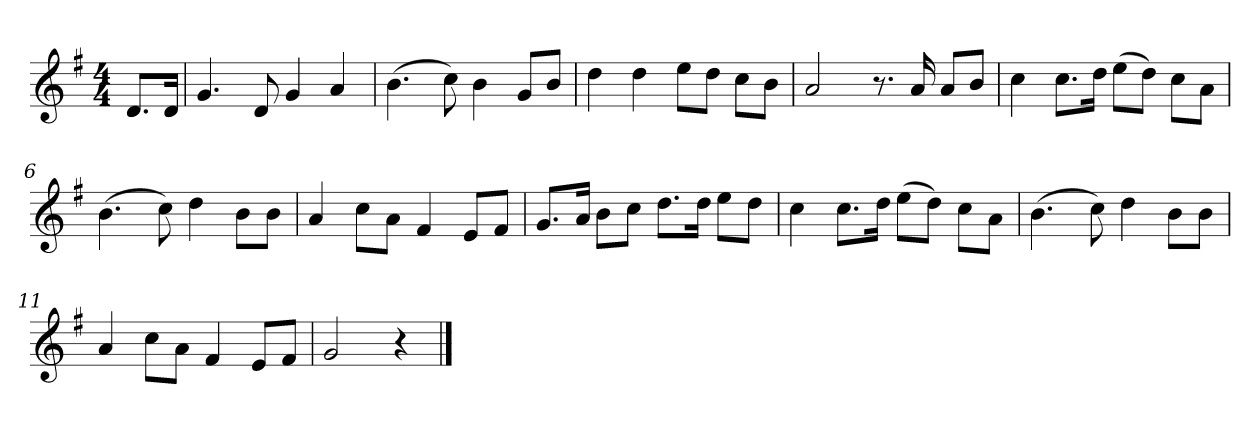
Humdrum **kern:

**kern
*part1
*staff1
*k[f#]
*M4/4
*MM120
=
8.dL
16dJk
=1
4.g
8d
4g
4a
=2
(4.b
8cc)
4b
8gL
8bJ
=3
4dd
4dd
8eeL
8ddJ
8ccL
8bJ
=4
2a
8.r
16a
8aL
8bJ
=5
4cc
8.ccL
16ddJk
(8eeL
8ddJ)
8ccL
8aJ
=6
(4.b
8cc)
4dd
8bL
8bJ
=7
4a
8ccL
8aJ
4f#
8eL
8f#J
=8
8.gL
16aJk
8bL
8ccJ
8.ddL
16ddJk
8eeL
8ddJ
=9
4cc
8.ccL
16ddJk
(8eeL
8ddJ)
8ccL
8aJ
=10
(4.b
8cc)
4dd
8bL
8bJ
=11
4a
8ccL
8aJ
4f#
8eL
8f#J
=12
2g
4r
==
*-
